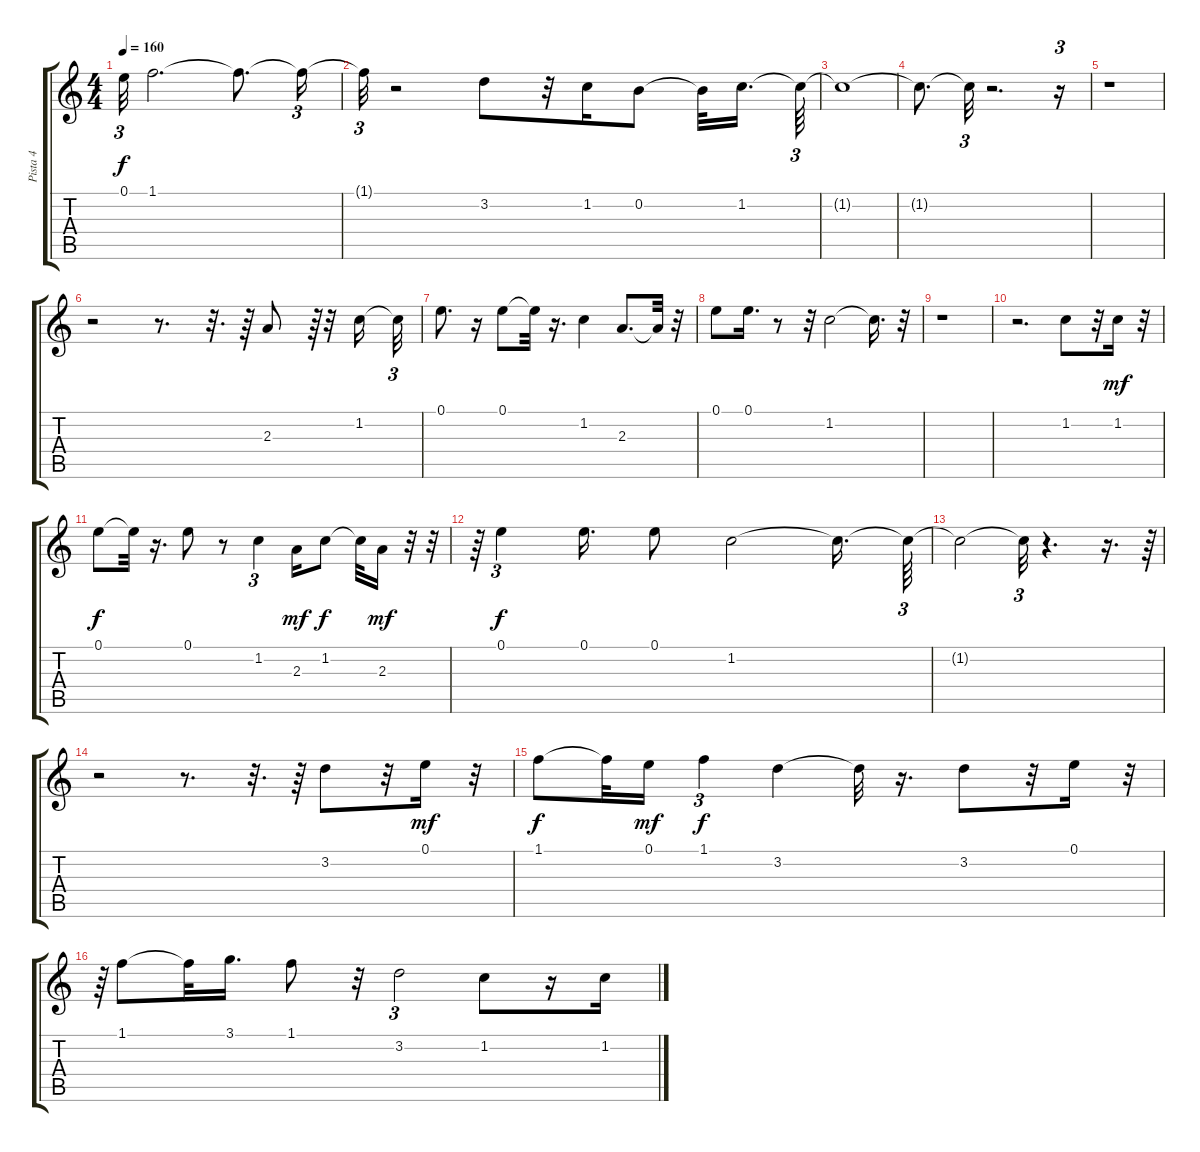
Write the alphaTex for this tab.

\track ("Pista 4" "Pista 4") {instrument electricguitarjazz}
\staff {score tabs}
\tuning (E4 B3 G3 D3 A2 E2) {hide}
\ts (4 4)
\tempo 160
\clef g2
\ks c
0.1{t}.32{tu (3 2) dy f} 1.1.2{d} 1.1{t}.8{d} 1.1{t}.16{tu (3 2)} |
1.1{t}.32{tu (3 2)} r.2 3.2.8 r.32 1.2.16 0.2.8 0.2{t}.32 1.2.16{d beam splitsecondary} 1.2{t}.64{tu (3 2)} |
1.2{t}.1 |
1.2{t}.8{d} 1.2{t}.32{tu (3 2)} r.2{d} r.16{tu (3 2)} |
r.1 |
r.2 r.8{d} r.32{d} r.64 2.3.8 r.64{tu (3 2)} r.32 1.2.16 1.2{t}.32{tu (3 2)} |
0.1.8{d} r.16 0.1.8 0.1{t}.32 r.16{d} 1.2.4 2.3.8{d} 2.3{t}.32 r.32 |
0.1.8 0.1.16{d} r.8 r.32 1.2.2 1.2{t}.16{d} r.32 |
r.1 |
r.2{d} 1.2.8 r.32 1.2.16{dy mf} r.32 |
0.1.8{dy f} 0.1{t}.32 r.16{d} 0.1.8 r.8 1.2.4{tu (3 2)} 2.3.16{dy mf} 1.2.8{dy f} 1.2{t}.32 2.3.16{dy mf} r.32 r.32{tu (3 2)} |
r.64{tu (3 2)} 0.1.4{tu (3 2) dy f} 0.1.16{d} 0.1.8 1.2.2 1.2{t}.16{d} 1.2{t}.64{tu (3 2)} |
1.2{t}.2 1.2{t}.32{tu (3 2)} r.4{d} r.16{d} r.64{tu (3 2)} |
r.2 r.8{d} r.32{d} r.64 3.2.8 r.32 0.1.16{dy mf} r.32 |
1.1.8{dy f} 1.1{t}.32 0.1.16{dy mf} 1.1.4{tu (3 2) dy f} 3.2.4 3.2{t}.32 r.16{d} 3.2.8 r.32 0.1.16 r.32{tu (3 2)} |
r.64{tu (3 2)} 1.1.8 1.1{t}.32 3.1.16{d} 1.1.8 r.32 3.2.2{tu (3 2)} 1.2.8 r.16 1.2.16
